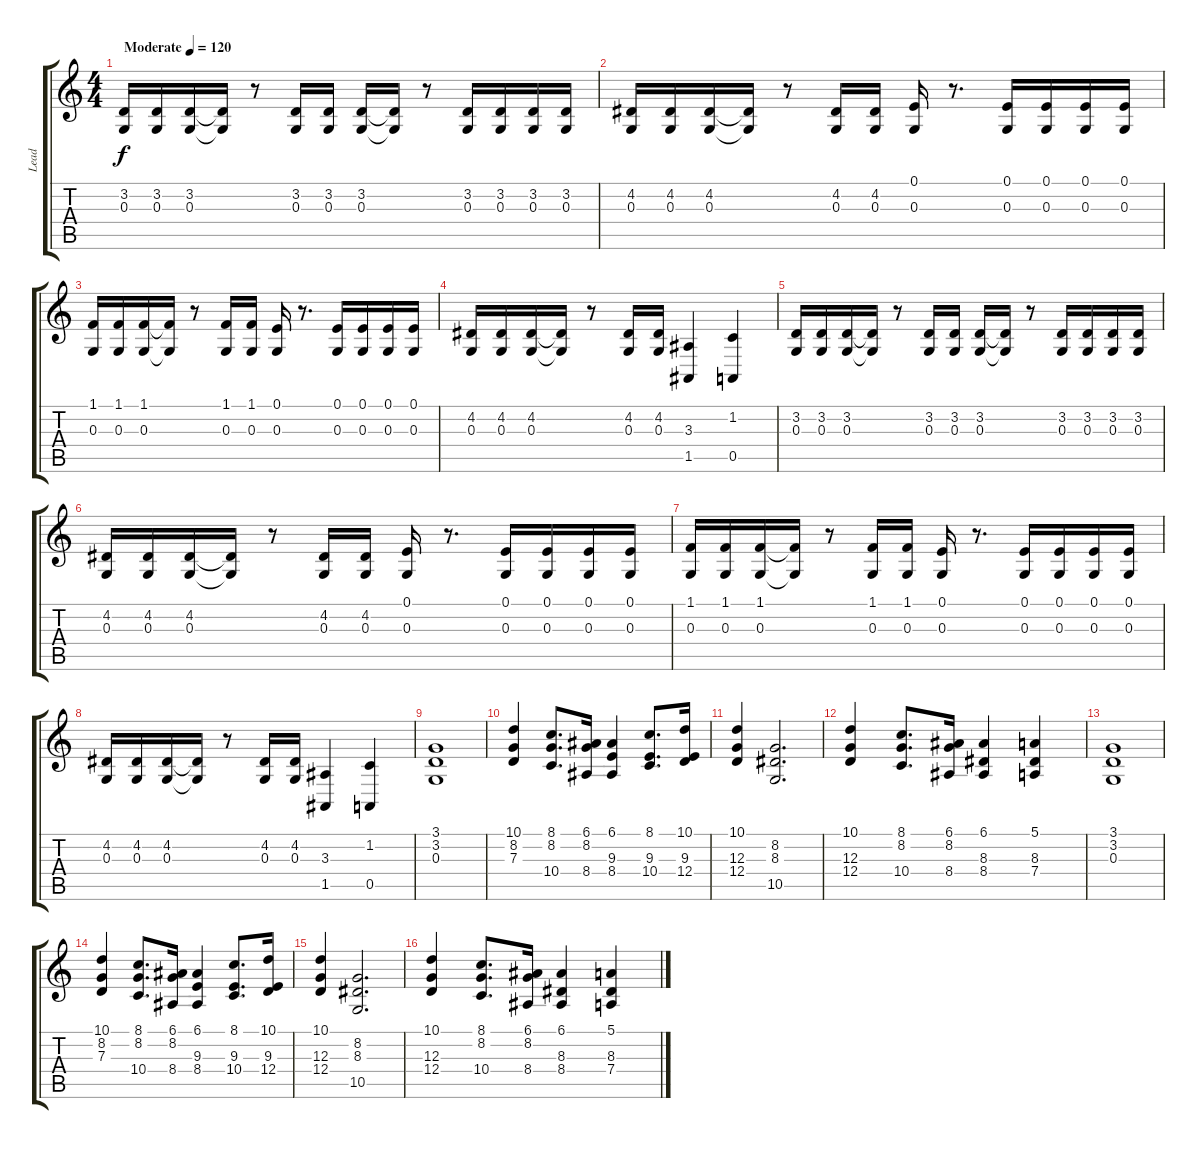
\track ("Lead" "Lead") {instrument acousticgrandpiano}
\staff {score tabs}
\tuning (E4 B3 G3 D3 A2 E2) {hide}
\ts (4 4)
\tempo (120 "Moderate")
\clef g2
\ks c
(3.2 0.3).16{dy f instrument acousticgrandpiano} (3.2 0.3).16 (3.2 0.3).16 (3.2{t} 0.3{t}).16 r.8 (3.2 0.3).16 (3.2 0.3).16 (3.2 0.3).16 (3.2{t} 0.3{t}).16 r.8 (3.2 0.3).16 (3.2 0.3).16 (3.2 0.3).16 (3.2 0.3).16 |
(4.2 0.3).16 (4.2 0.3).16 (4.2 0.3).16 (4.2{t} 0.3{t}).16 r.8 (4.2 0.3).16 (4.2 0.3).16 (0.1 0.3).16 r.8{d} (0.1 0.3).16 (0.1 0.3).16 (0.1 0.3).16 (0.1 0.3).16 |
(1.1 0.3).16 (1.1 0.3).16 (1.1 0.3).16 (1.1{t} 0.3{t}).16 r.8 (1.1 0.3).16 (1.1 0.3).16 (0.1 0.3).16 r.8{d} (0.1 0.3).16 (0.1 0.3).16 (0.1 0.3).16 (0.1 0.3).16 |
(4.2 0.3).16 (4.2 0.3).16 (4.2 0.3).16 (4.2{t} 0.3{t}).16 r.8 (4.2 0.3).16 (4.2 0.3).16 (3.3 1.5).4 (1.2 0.5).4 |
(3.2 0.3).16 (3.2 0.3).16 (3.2 0.3).16 (3.2{t} 0.3{t}).16 r.8 (3.2 0.3).16 (3.2 0.3).16 (3.2 0.3).16 (3.2{t} 0.3{t}).16 r.8 (3.2 0.3).16 (3.2 0.3).16 (3.2 0.3).16 (3.2 0.3).16 |
(4.2 0.3).16 (4.2 0.3).16 (4.2 0.3).16 (4.2{t} 0.3{t}).16 r.8 (4.2 0.3).16 (4.2 0.3).16 (0.1 0.3).16 r.8{d} (0.1 0.3).16 (0.1 0.3).16 (0.1 0.3).16 (0.1 0.3).16 |
(1.1 0.3).16 (1.1 0.3).16 (1.1 0.3).16 (1.1{t} 0.3{t}).16 r.8 (1.1 0.3).16 (1.1 0.3).16 (0.1 0.3).16 r.8{d} (0.1 0.3).16 (0.1 0.3).16 (0.1 0.3).16 (0.1 0.3).16 |
(4.2 0.3).16 (4.2 0.3).16 (4.2 0.3).16 (4.2{t} 0.3{t}).16 r.8 (4.2 0.3).16 (4.2 0.3).16 (3.3 1.5).4 (1.2 0.5).4 |
(3.1 3.2 0.3).1 |
(10.1 8.2 7.3).4 (8.1 8.2 10.4).8{d} (6.1 8.2 8.4).16 (6.1 9.3 8.4).4 (8.1 9.3 10.4).8{d} (10.1 9.3 12.4).16 |
(10.1 12.3 12.4).4 (8.2 8.3 10.5).2{d} |
(10.1 12.3 12.4).4 (8.1 8.2 10.4).8{d} (6.1 8.2 8.4).16 (6.1 8.3 8.4).4 (5.1 8.3 7.4).4 |
(3.1 3.2 0.3).1 |
(10.1 8.2 7.3).4 (8.1 8.2 10.4).8{d} (6.1 8.2 8.4).16 (6.1 9.3 8.4).4 (8.1 9.3 10.4).8{d} (10.1 9.3 12.4).16 |
(10.1 12.3 12.4).4 (8.2 8.3 10.5).2{d} |
(10.1 12.3 12.4).4 (8.1 8.2 10.4).8{d} (6.1 8.2 8.4).16 (6.1 8.3 8.4).4 (5.1 8.3 7.4).4
